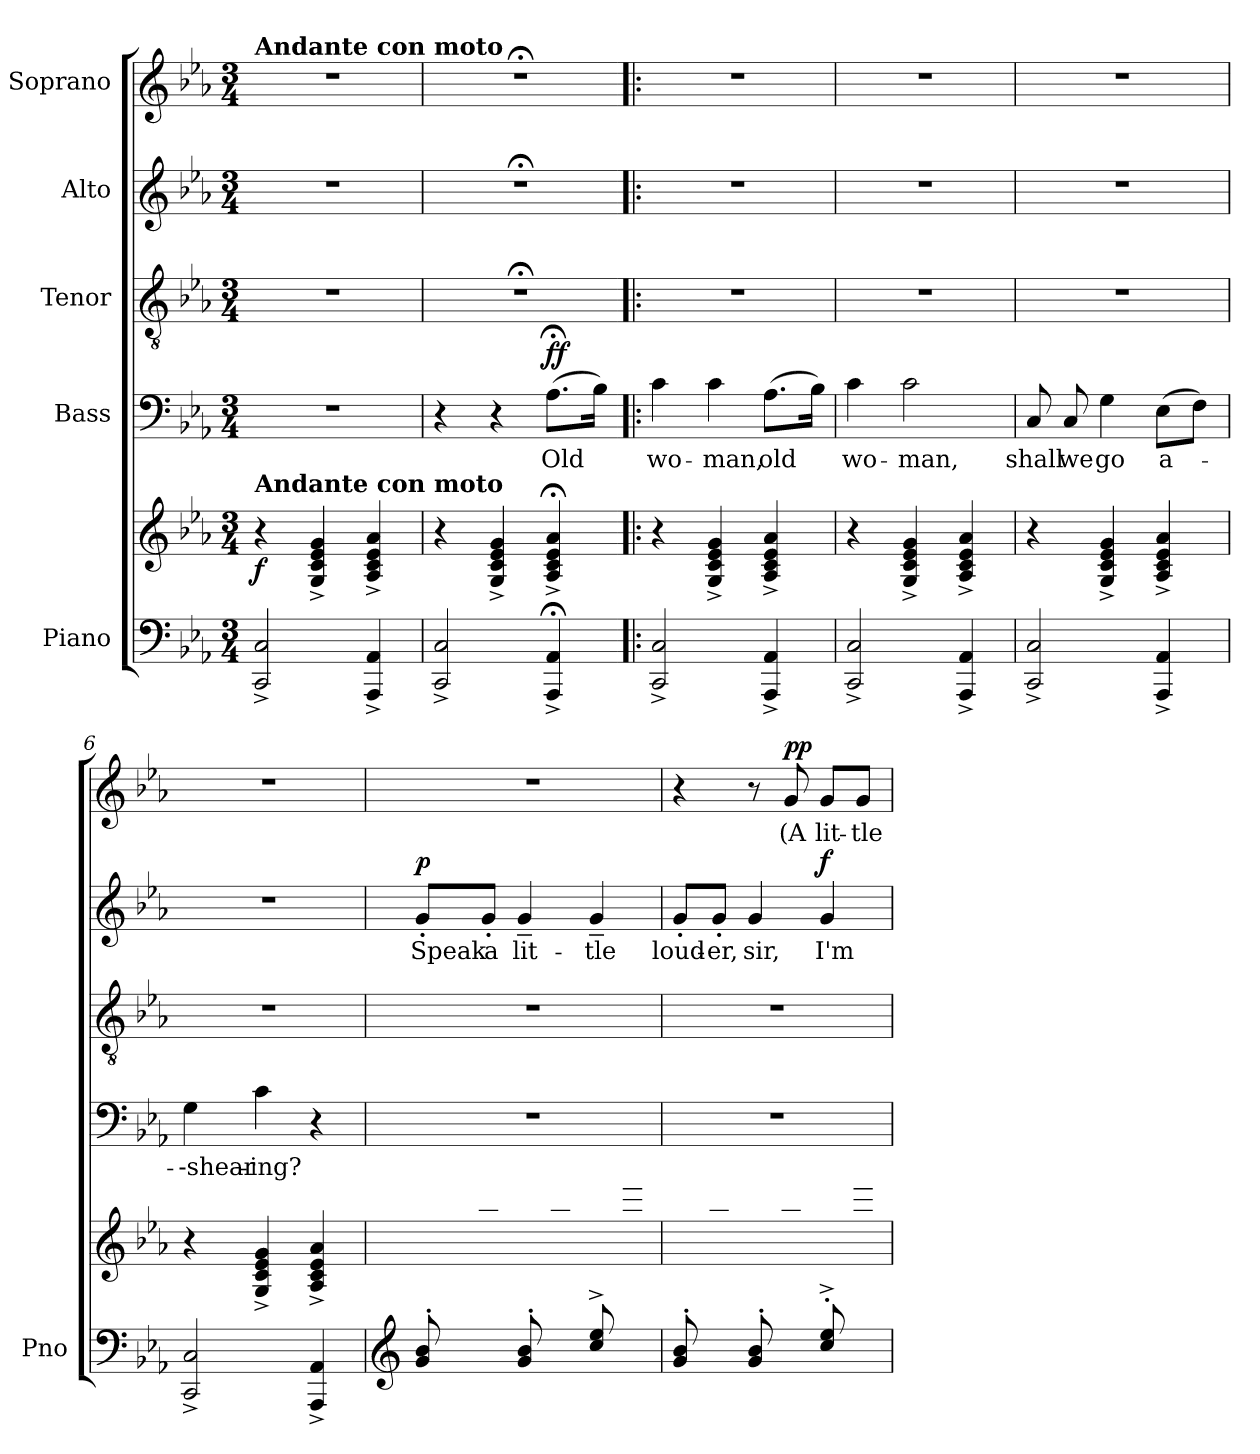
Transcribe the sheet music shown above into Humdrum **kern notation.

**kern	**kern	**dynam	**kern	**text	**dynam	**kern	**kern	**text	**dynam	**kern	**text	**dynam
*part5	*part5	*part5	*part4	*part4	*part4	*part3	*part2	*part2	*part2	*part1	*part1	*part1
*staff6	*staff5	*staff5/6	*staff4	*staff4	*staff4	*staff3	*staff2	*staff2	*staff2	*staff1	*staff1	*staff1
*I"Piano	*	*	*I"Bass	*	*	*I"Tenor	*I"Alto	*	*	*I"Soprano	*	*
*I'Pno	*	*	*	*	*	*	*	*	*	*	*	*
*clefF4	*clefG2	*	*clefF4	*	*	*clefGv2	*clefG2	*	*	*clefG2	*	*
*k[b-e-a-]	*k[b-e-a-]	*	*k[b-e-a-]	*	*	*k[b-e-a-]	*k[b-e-a-]	*	*	*k[b-e-a-]	*	*
*M3/4	*M3/4	*	*M3/4	*	*	*M3/4	*M3/4	*	*	*M3/4	*	*
*MM88	*MM88	*	*MM88	*	*	*MM88	*MM88	*	*	*MM88	*	*
=1	=1	=1	=1	=1	=1	=1	=1	=1	=1	=1	=1	=1
!	!	!	!	!	!	!	!	!	!	!LO:TX:a:B:t=Andante con moto	!	!
!	!LO:TX:a:B:t=Andante con moto	!	!	!	!	!	!	!	!	!	!	!
!	!	!LO:DY:b	!	!	!	!	!	!	!	!	!	!
2CC/^> 2C/^>	4r	f	2.r	.	.	2.r	2.r	.	.	2.r	.	.
.	4G/^> 4c/^> 4e-/^> 4g/^>	.	.	.	.	.	.	.	.	.	.	.
4AAA-/^> 4AA-/^>	4A-/^> 4c/^> 4e-/^> 4a-/^>	.	.	.	.	.	.	.	.	.	.	.
=2	=2	=2	=2	=2	=2	=2	=2	=2	=2	=2	=2	=2
2CC/^> 2C/^>	4r	.	4r	.	.	2.r;<	2.r;<	.	.	2.r;<	.	.
.	4G/^> 4c/^> 4e-/^> 4g/^>	.	4r	.	.	.	.	.	.	.	.	.
!	!	!	!	!LO:LY:b	!LO:DY:a	!	!	!	!	!	!	!
4AAA-/;<^> 4AA-/;<^>	4A-/;<^> 4c/;<^> 4e-/;<^> 4a-/;<^>	.	(8.A-;<\L	Old	ff	.	.	.	.	.	.	.
.	.	.	16B-\Jk)	.	.	.	.	.	.	.	.	.
=3!|:	=3!|:	=3!|:	=3!|:	=3!|:	=3!|:	=3!|:	=3!|:	=3!|:	=3!|:	=3!|:	=3!|:	=3!|:
!	!	!	!	!LO:LY:b	!	!	!	!	!	!	!	!
2CC/^> 2C/^>	4r	.	4c\	wo-	.	2.r	2.r	.	.	2.r	.	.
!	!	!	!	!LO:LY:b	!	!	!	!	!	!	!	!
.	4G/^> 4c/^> 4e-/^> 4g/^>	.	4c\	-man,	.	.	.	.	.	.	.	.
!	!	!	!	!LO:LY:b	!	!	!	!	!	!	!	!
4AAA-/^> 4AA-/^>	4A-/^> 4c/^> 4e-/^> 4a-/^>	.	(8.A-\L	old	.	.	.	.	.	.	.	.
.	.	.	16B-\Jk)	.	.	.	.	.	.	.	.	.
=4	=4	=4	=4	=4	=4	=4	=4	=4	=4	=4	=4	=4
!	!	!	!	!LO:LY:b	!	!	!	!	!	!	!	!
2CC/^> 2C/^>	4r	.	4c\	wo-	.	2.r	2.r	.	.	2.r	.	.
!	!	!	!	!LO:LY:b	!	!	!	!	!	!	!	!
.	4G/^> 4c/^> 4e-/^> 4g/^>	.	2c\	-man,	.	.	.	.	.	.	.	.
4AAA-/^> 4AA-/^>	4A-/^> 4c/^> 4e-/^> 4a-/^>	.	.	.	.	.	.	.	.	.	.	.
=5	=5	=5	=5	=5	=5	=5	=5	=5	=5	=5	=5	=5
!	!	!	!	!LO:LY:b	!	!	!	!	!	!	!	!
2CC/^> 2C/^>	4r	.	8C/	shall	.	2.r	2.r	.	.	2.r	.	.
!	!	!	!	!LO:LY:b	!	!	!	!	!	!	!	!
.	.	.	8C/	we	.	.	.	.	.	.	.	.
!	!	!	!	!LO:LY:b	!	!	!	!	!	!	!	!
.	4G/^> 4c/^> 4e-/^> 4g/^>	.	4G\	go	.	.	.	.	.	.	.	.
!	!	!	!	!LO:LY:b	!	!	!	!	!	!	!	!
4AAA-/^> 4AA-/^>	4A-/^> 4c/^> 4e-/^> 4a-/^>	.	(8E-\L	a-	.	.	.	.	.	.	.	.
.	.	.	8F\J)	.	.	.	.	.	.	.	.	.
!!LO:LB:g=z
=6	=6	=6	=6	=6	=6	=6	=6	=6	=6	=6	=6	=6
!	!	!	!	!LO:LY:b	!	!	!	!	!	!	!	!
2CC/^> 2C/^>	4r	.	4G\	--shear-	.	2.r	2.r	.	.	2.r	.	.
!	!	!	!	!LO:LY:b	!	!	!	!	!	!	!	!
.	4G/^> 4c/^> 4e-/^> 4g/^>	.	4c\	-ing?	.	.	.	.	.	.	.	.
4AAA-/^> 4AA-/^>	4A-/^> 4c/^> 4e-/^> 4a-/^>	.	4r	.	.	.	.	.	.	.	.	.
=7	=7	=7	=7	=7	=7	=7	=7	=7	=7	=7	=7	=7
*clefG2	*	*	*	*	*	*	*	*	*	*	*	*
*^	*	*	*	*	*	*	*	*	*	*	*	*
!	!	!	!	!	!	!	!	!	!LO:LY:b	!LO:DY:a	!	!	!
8g/'> 8b-/'>L	2.ryy	8ryy	.	2.r	.	.	2.r	8g'>/L	Speak	p	2.r	.	.
!	!	!	!	!	!	!	!	!	!LO:LY:b	!	!	!	!
8ryy	.	8ee-\'> 8bb-\'>	.	.	.	.	.	8g'>/J	a	.	.	.	.
!	!	!	!	!	!	!	!	!	!LO:LY:b	!	!	!	!
8g/'> 8b-/'>	.	8ryy	.	.	.	.	.	4g~>/	lit-	.	.	.	.
8ryy	.	8ee-\ 8bb-\J	.	.	.	.	.	.	.	.	.	.	.
!	!	!	!	!	!	!	!	!	!LO:LY:b	!	!	!	!
(8cc/^ 8ee-/^L	.	8ryy	.	.	.	.	.	4g~>/	-tle	.	.	.	.
8ryy	.	8gg\ 8ccc\ 8eee-\J)	.	.	.	.	.	.	.	.	.	.	.
=8	=8	=8	=8	=8	=8	=8	=8	=8	=8	=8	=8	=8	=8
!	!	!	!	!	!	!	!	!	!LO:LY:b	!	!	!	!
8g/'> 8b-/'>L	2.ryy	8ryy	.	2.r	.	.	2.r	8g'>/L	loud-	.	4r	.	.
!	!	!	!	!	!	!	!	!	!LO:LY:b	!	!	!	!
8ryy	.	8ee-\'> 8bb-\'>	.	.	.	.	.	8g'>/J	-er,	.	.	.	.
!	!	!	!	!	!	!	!	!	!LO:LY:b	!	!	!	!
8g/'> 8b-/'>	.	8ryy	.	.	.	.	.	4g/	sir,	.	8r	.	.
!	!	!	!	!	!	!	!	!	!	!	!	!LO:LY:b	!LO:DY:a
8ryy	.	8ee-\'> 8bb-\'>J	.	.	.	.	.	.	.	.	8g!/	(A	pp
!	!	!	!	!	!	!	!	!	!LO:LY:b	!LO:DY:a	!	!LO:LY:b	!
(8cc/'>^ 8ee-/'>^L	.	8ryy	.	.	.	.	.	4g/	I'm	f	8g!/L	lit-	.
!	!	!	!	!	!	!	!	!	!	!	!	!LO:LY:b	!
8ryy	.	8gg\ 8ccc\ 8eee-\J)	.	.	.	.	.	.	.	.	8g!/J	-tle	.
*v	*v	*	*	*	*	*	*	*	*	*	*	*	*
=	=	=	=	=	=	=	=	=	=	=	=	=
*-	*-	*-	*-	*-	*-	*-	*-	*-	*-	*-	*-	*-
